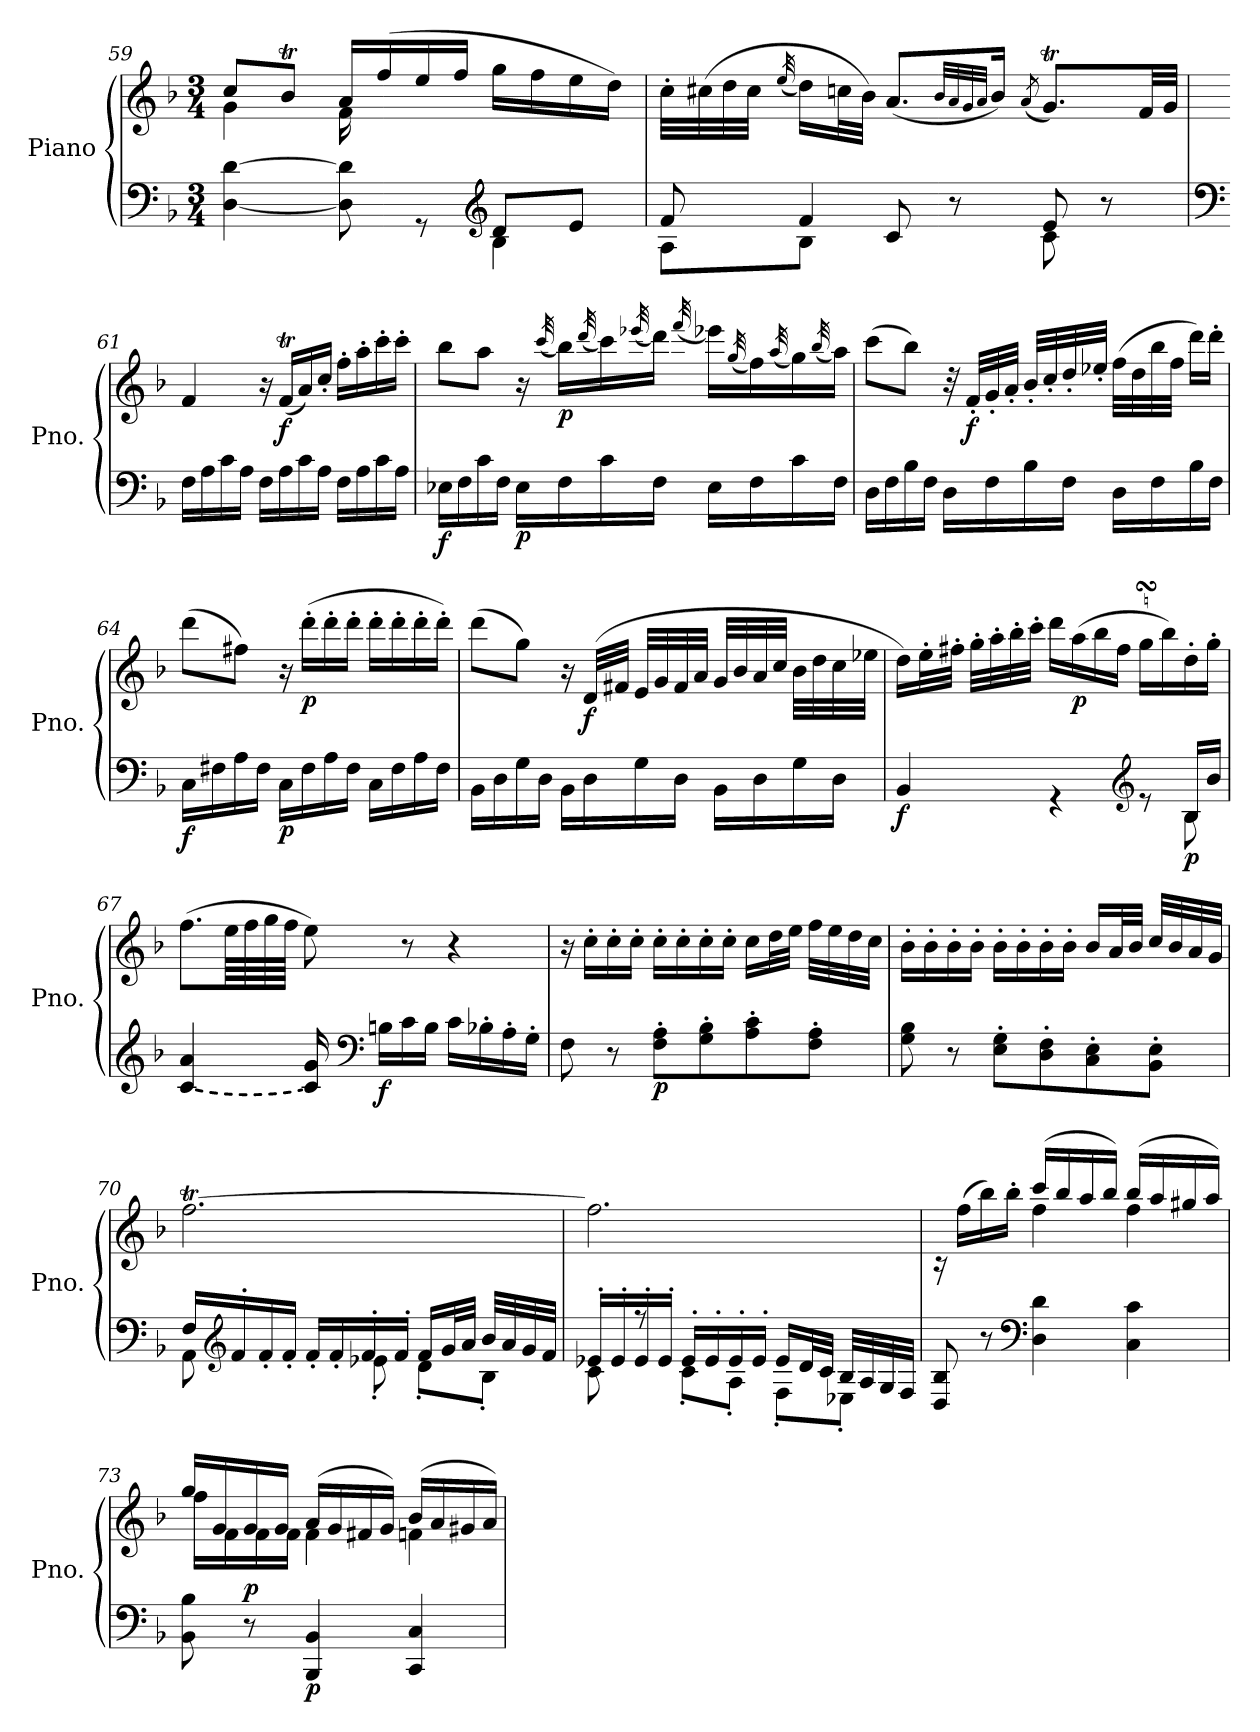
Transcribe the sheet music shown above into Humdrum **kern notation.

**kern	**kern	**dynam
*part1	*part1	*part1
*staff2	*staff1	*staff1/2
*I"Piano	*	*
*I'Pno.	*	*
*clefF4	*clefG2	*
*k[b-]	*k[b-]	*
*M3/4	*M3/4	*
=59	=59	=59
!LO:T:n=2:dash	!	!
*^	*^	*
[4D\ [4d\	2ryy	8cc/L	4g\	.
.	.	8b-T/J	.	.
8D\] 8d\]	.	16a/LL	16f\	.
.	.	(>16ff/	16ryy	.
8rGG	.	16ee/	8ryy	.
.	.	16ff/JJ	.	.
*clefG2	*	*	*	*
8d/L	4B-\	16gg\LL	4ryy	.
.	.	16ff\	.	.
8e/J	.	16ee\	.	.
.	.	16dd\JJ)	.	.
*	*	*v	*v	*
=60	=60	=60	=60
8f/	8A\L	32cc'\LLL	.
.	.	(>32cc#X\	.
.	.	32dd\	.
.	.	32cc#\JJJ	.
.	.	(<32qee/	.
4f/	8B-\J	16dd\LL)	.
.	.	32ccn\L	.
.	.	32b-\JJJ)	.
.	8c/	(<8.a/L	.
8r	8ryy	.	.
.	.	32qb-/LLL	.
.	.	32qa/	.
.	.	32qg/	.
.	.	32qa/JJJ	.
.	.	16b-/Jk)	.
.	.	(<8qa/	.
8e/	8c\	8.gT/L)	.
8r	8ryy	.	.
.	.	32f/LL	.
.	.	32g/JJJ	.
*v	*v	*	*
=61	=61	=61
*clefF4	*	*
16F\LL	4f/	.
16A\	.	.
16c\	.	.
16A\JJ	.	.
16F\LL	16r	.
!	!	!LO:DY:b
16A\	(<16fT/LL	f
16c\	16a/)	.
16A\JJ	16cc'/JJ	.
16F\LL	16ff'\LL	.
16A\	16aa'\	.
16c\	16ccc'\	.
16A\JJ	16ccc'\JJ	.
=62	=62	=62
!	!	!LO:DY:b=2
16E-X\LL	8bb-\L	f
16F\	.	.
16c\	8aa\J	.
16F\JJ	.	.
!	!	!LO:DY:b=2
16E-\LL	16r	p
.	(<32qccc/	.
!	!	!LO:DY:b
16F\	16bb-\LL)	p
.	(<32qddd/	.
16c\	16ccc\)	.
.	(<32qeee-X/	.
16F\JJ	16ddd\JJ)	.
.	(<32qfff/	.
16E-\LL	16eee-\LL)	.
.	(<32qgg/	.
16F\	16ff\)	.
.	(<32qaa/	.
16c\	16gg\)	.
.	(<32qbb-/	.
16F\JJ	16aa\JJ)	.
=63	=63	=63
16D\LL	(>8ccc\L	.
16F\	.	.
16B-\	8bb-\J)	.
16F\JJ	.	.
16D\LL	32r	.
!	!	!LO:DY:b
.	32f'/LLL	f
16F\	32g'/	.
.	32a'/JJJ	.
16B-\	32b-'/LLL	.
.	32cc'/	.
16F\JJ	32dd'/	.
.	32ee-X'/JJJ	.
16D\LL	(>32ff\LLL	.
.	32dd\	.
16F\	32bb-\	.
.	32ff\JJJ	.
16B-\	16ddd\LL)	.
16F\JJ	16ddd'\JJ	.
=64	=64	=64
!	!	!LO:DY:b=2
16C\LL	(>8ddd\L	f
16F#X\	.	.
16A\	8ff#X\J)	.
16F#\JJ	.	.
!	!	!LO:DY:b=2
16C\LL	16r	p
!	!	!LO:DY:b
16F#\	(>16ddd'\LL	p
16A\	16ddd'\	.
16F#\JJ	16ddd'\JJ	.
16C\LL	16ddd'\LL	.
16F#\	16ddd'\	.
16A\	16ddd'\	.
16F#\JJ	16ddd'\JJ)	.
=65	=65	=65
16BB-\LL	(>8ddd\L	.
16D\	.	.
16G\	8gg\J)	.
16D\JJ	.	.
16BB-\LL	16r	.
!	!	!LO:DY:b
16D\	(>32d/LLL	f
.	32f#X/JJJ	.
16G\	32e/LLL	.
.	32g/	.
16D\JJ	32f#/	.
.	32a/JJJ	.
16BB-\LL	32g/LLL	.
.	32b-/	.
16D\	32a/	.
.	32cc/JJJ	.
16G\	32b-\LLL	.
.	32dd\	.
16D\JJ	32cc\	.
.	32ee-X\JJJ	.
=66	=66	=66
*^	*	*
!	!	!	!LO:DY:b=2
4BB-/	8ryy	16dd\LL)	f
.	.	32ee'\L	.
.	.	32ff#X'\JJJ	.
*v	*v	*	*
.	32gg'\LLL	.
.	32aa'\	.
.	32bb-'\	.
.	32ccc'\JJJ	.
4rGG	16ddd\LL	.
!	!	!LO:DY:b
.	(>16aa\	p
.	16bb-\	.
.	16ff#\JJ	.
*clefG2	*	*
8re	16ggsSSS\LL	.
.	16bb-\)	.
*^	*	*
!	!	!	!LO:DY:b=2
16B-/LL	8B-\	16dd'\	p
16b-/JJ	.	16gg'\JJ	.
*v	*v	*	*
=67	=67	=67
!LO:T:n=1:dash	!	!
[4c/ 4a/	(>8.ff\L	.
.	64ee\LLL	.
.	64ff\	.
.	64gg\	.
.	64ff\JJJJ	.
16c/] 16g/	8ee\)	.
*clefF4	*	*
!	!	!LO:DY:b=2
16Bn\LL	.	f
16c\	8r	.
16B\JJ	.	.
16c\LL	4r	.
16B-X'\	.	.
16A'\	.	.
16G'\JJ	.	.
=68	=68	=68
8F\	16r	.
.	16cc'\LL	.
8r	16cc'\	.
.	16cc'\JJ	.
!	!	!LO:DY:b=2
8F\' 8A\'L	16cc'\LL	p
.	16cc'\	.
8G\' 8B-\'	16cc'\	.
.	16cc'\JJ	.
8A\' 8c\'	16cc\LL	.
.	32dd\L	.
.	32ee\JJJ	.
8F\' 8A\'J	32ff\LLL	.
.	32ee\	.
.	32dd\	.
.	32cc\JJJ	.
=69	=69	=69
8G\ 8B-\	16b-'\LL	.
.	16b-'\	.
8r	16b-'\	.
.	16b-'\JJ	.
8E\' 8G\'L	16b-'\LL	.
.	16b-'\	.
8D\' 8F\'	16b-'\	.
.	16b-'\JJ	.
8C\' 8E\'	16b-/LL	.
.	32a/L	.
.	32b-/JJJ	.
8BB-\' 8E\'J	32cc/LLL	.
.	32b-/	.
.	32a/	.
.	32g/JJJ	.
=70	=70	=70
*^	*	*
16F/LL	8AA\	[2.ffT\	.
*clefG2	*	*	*
16f'/	.	.	.
16f'/	4reyy	.	.
16f'/JJ	.	.	.
16f'/LL	.	.	.
16f'/	.	.	.
16f'/	8e-X'\	.	.
16f'/JJ	.	.	.
16f/LL	8d'\L	.	.
32g/L	.	.	.
32a/JJJ	.	.	.
32b-/LLL	8B-'\J	.	.
32a/	.	.	.
32g/	.	.	.
32f/JJJ	.	.	.
=71	=71	=71	=71
16e-X'/LL	8c\	2.ffTTT\]	.
16e-'/	.	.	.
16e-'/	8rff	.	.
16e-'/JJ	.	.	.
16e-'/LL	8c'\L	.	.
16e-'/	.	.	.
16e-'/	8A'\J	.	.
16e-'/JJ	.	.	.
16e-/LL	8F'\L	.	.
32d/L	.	.	.
32c/JJJ	.	.	.
32B-/LLL	8E-X'\J	.	.
32A/	.	.	.
32G/	.	.	.
32F/JJJ	.	.	.
*v	*v	*	*
=72	=72	=72
*	*^	*
8D/ 8B-/	16rc	4ryy	.
.	(>16ff\LL	.	.
8r	16bb-\)	.	.
.	16bb-'\JJ	.	.
*clefF4	*	*	*
!	!	!	!LO:DY:b=2
!	!	!	!LO:DY:n=1:b
4D\ 4d\	(>16ccc/LL	4ff\	fp fp
.	16bb-/	.	.
.	16aa/	.	.
.	16bb-/JJ)	.	.
!	!	!	!LO:DY:n=2:b=2
!	!	!	!LO:DY:n=3:b
4C\ 4c\	(>16bb-/LL	4ff\	fp fp
.	16aa/	.	.
.	16gg#X/	.	.
.	16aa/JJ)	.	.
=73	=73	=73	=73
8BB-\ 8B-\	16gg/LL	16ff\LL	.
.	16g/	16f\	.
!	!	!	!LO:DY:a=2
8r	16g/	16f\	p
.	16g/JJ	16f\JJ	.
!	!	!	!LO:DY:b=2
4BBB-/ 4BB-/	(>16a/LL	4f\	p
.	16g/	.	.
.	16f#X/	.	.
.	16g/JJ)	.	.
4CC/ 4C/	(>16b-/LL	4fn\	.
.	16a/	.	.
.	16g#X/	.	.
.	16a/JJ)	.	.
*	*v	*v	*
=	=	=
*-	*-	*-
